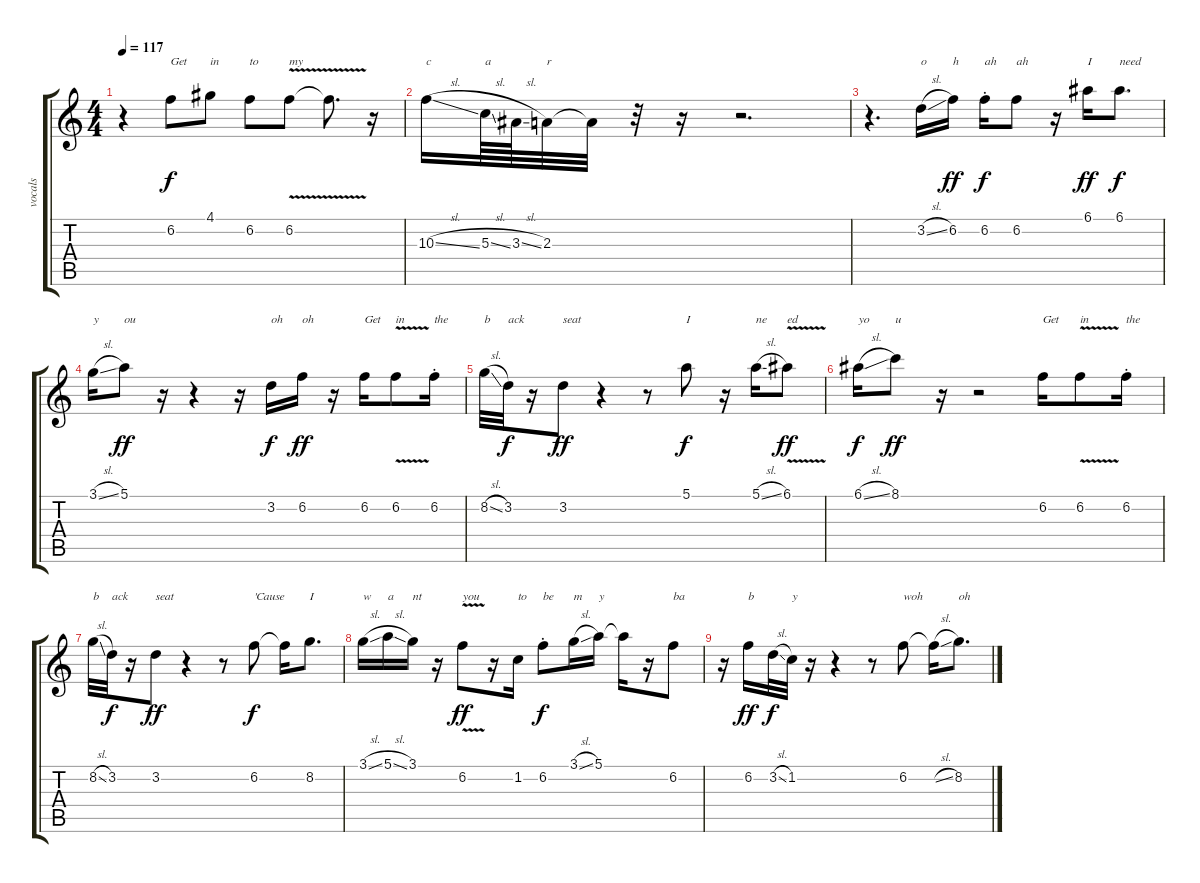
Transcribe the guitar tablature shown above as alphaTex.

\track ("vocals" "vocals") {instrument distortionguitar}
\staff {score tabs}
\tuning (E4 B3 G3 D3 A2 E2) {hide}
\ts (4 4)
\tempo 117
\clef g2
\ks c
r.4{dy f} 6.2.8{txt "Get"} 4.1.8{txt "in"} 6.2.8{txt "to"} 6.2{v}.8{txt "my"} 6.2{t}.8{d} r.16 |
10.3{sl}.16{txt "c"} 5.3{sl}.64{txt "a"} 3.3{sl}.64 2.3.32{txt "r"} 2.3{t}.32 r.32 r.16 r.2{d} |
r.4{d} 3.2{sl}.16{txt "o"} 6.2.16{txt "h" dy ff} 6.2{st}.16{txt "ah" dy f} 6.2.8{txt "ah"} r.16 6.1.16{txt "I" dy ff} 6.1.8{d txt "need" dy f} |
3.1{sl}.16{txt "y"} 5.1.8{txt "ou" dy ff} r.16 r.4 r.16 3.2.16{txt "oh" dy f} 6.2.16{txt "oh" dy ff} r.16 6.2.16{txt "Get"} 6.2{v}.8{txt "in"} 6.2{st}.16{txt "the"} |
8.2{sl}.32{txt "b"} 3.2.32{txt "ack" dy f} r.16 3.2.8{txt "seat" dy ff} r.4 r.8 5.1.8{txt "I" dy f} r.16 5.1{sl}.16{txt "ne"} 6.1{v}.8{txt "ed" dy ff} |
6.1{sl}.16{txt "yo" dy f} 8.1.8{txt "u" dy ff} r.16 r.2 6.2.16{txt "Get"} 6.2{v}.8{txt "in"} 6.2{st}.16{txt "the"} |
8.2{sl}.32{txt "b"} 3.2.32{txt "ack" dy f} r.16 3.2.8{txt "seat" dy ff} r.4 r.8 6.2.8{txt "'Cause" dy f} 6.2{t}.16 8.2.8{d txt "I"} |
3.1{sl}.16{txt "w"} 5.1{sl}.16{txt "a"} 3.1.16{txt "nt"} r.16 6.2{v}.8{txt "you" dy ff} r.16 1.2.16{txt "to"} 6.2{st}.8{txt "be" dy f} 3.1{sl}.16{txt "m"} 5.1.16{txt "y"} 5.1{t}.16 r.16 6.2.8{txt "ba"} |
r.16 6.2.16{txt "b" dy ff} 3.2{sl}.32{dy f} 1.2.32{txt "y"} r.16 r.4 r.8 6.2.8{txt "woh"} 6.2{sl t}.16 8.2.8{d txt "oh"}
